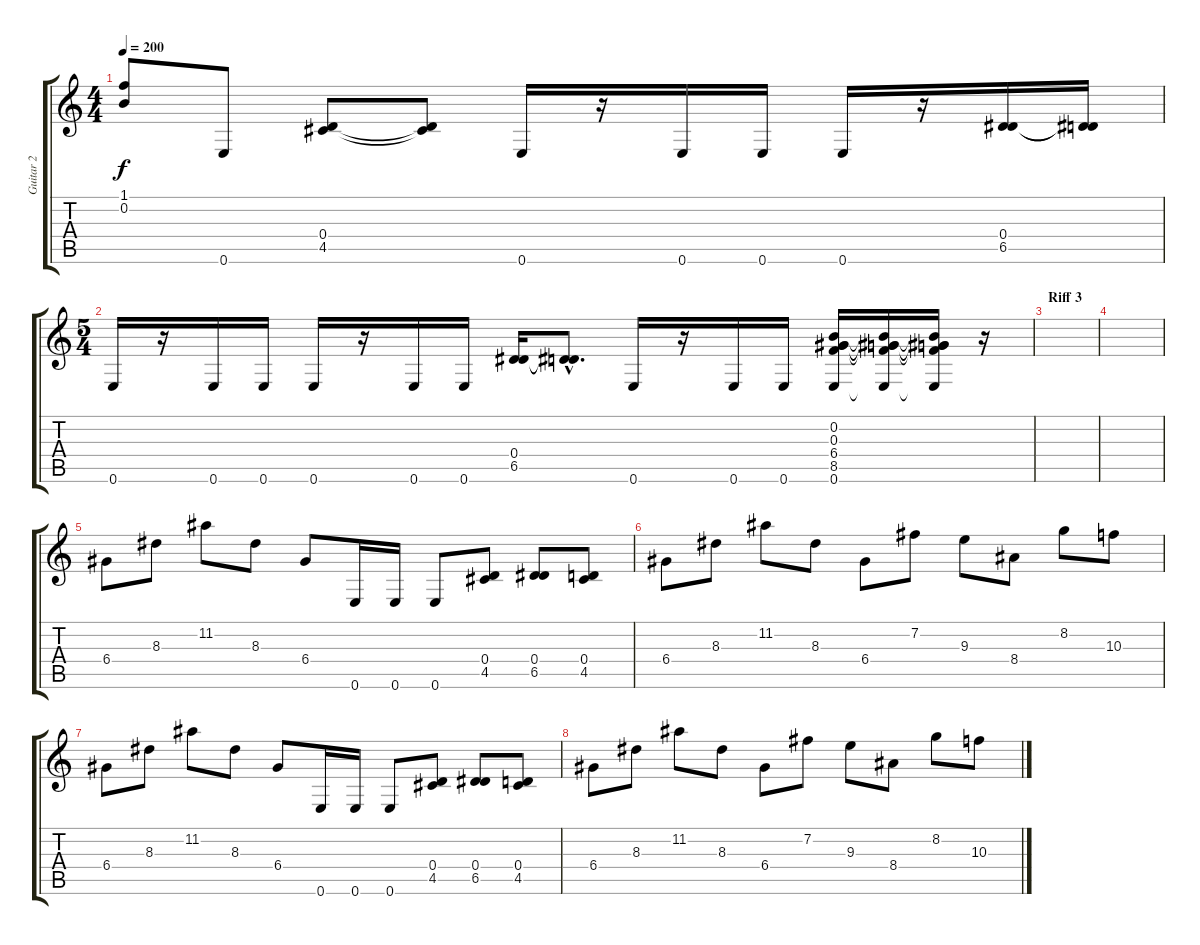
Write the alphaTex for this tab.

\track ("Guitar 2" "Guitar 2") {instrument distortionguitar}
\staff {score tabs}
\tuning (E4 B3 G3 D3 A2 E2) {hide}
\ts (4 4)
\tempo 200
\clef g2
\ks c
(1.1 0.2).8{dy f} 0.6.8 (0.4 4.5).8 (0.4{t} 4.5{t}).8 0.6.16 r.16 0.6.16 0.6.16 0.6.16 r.16 (0.4 6.5).16 (0.4{t} 6.5{t}).16 |
\ts (5 4)
0.6.16 r.16 0.6.16 0.6.16 0.6.16 r.16 0.6.16 0.6.16 (0.4 6.5).16 (0.4{hac t} 6.5{hac t}).8{d} 0.6.16 r.16 0.6.16 0.6.16 (0.2 0.3 6.4 8.5 0.6).16 (0.2{t} 0.3{t} 6.4{t} 8.5{t} 0.6{t}).16 (0.2{t} 0.3{t} 6.4{t} 8.5{t} 0.6{t}).16 r.16 |
\section ("" "Riff 3")
|
|
6.4.8 8.3.8 11.2.8 8.3.8 6.4.8 0.6.16 0.6.16 0.6.8 (0.4 4.5).8 (0.4 6.5).8 (0.4 4.5).8 |
6.4.8 8.3.8 11.2.8 8.3.8 6.4.8 7.2.8 9.3.8 8.4.8 8.2.8 10.3.8 |
6.4.8 8.3.8 11.2.8 8.3.8 6.4.8 0.6.16 0.6.16 0.6.8 (0.4 4.5).8 (0.4 6.5).8 (0.4 4.5).8 |
6.4.8 8.3.8 11.2.8 8.3.8 6.4.8 7.2.8 9.3.8 8.4.8 8.2.8 10.3.8
